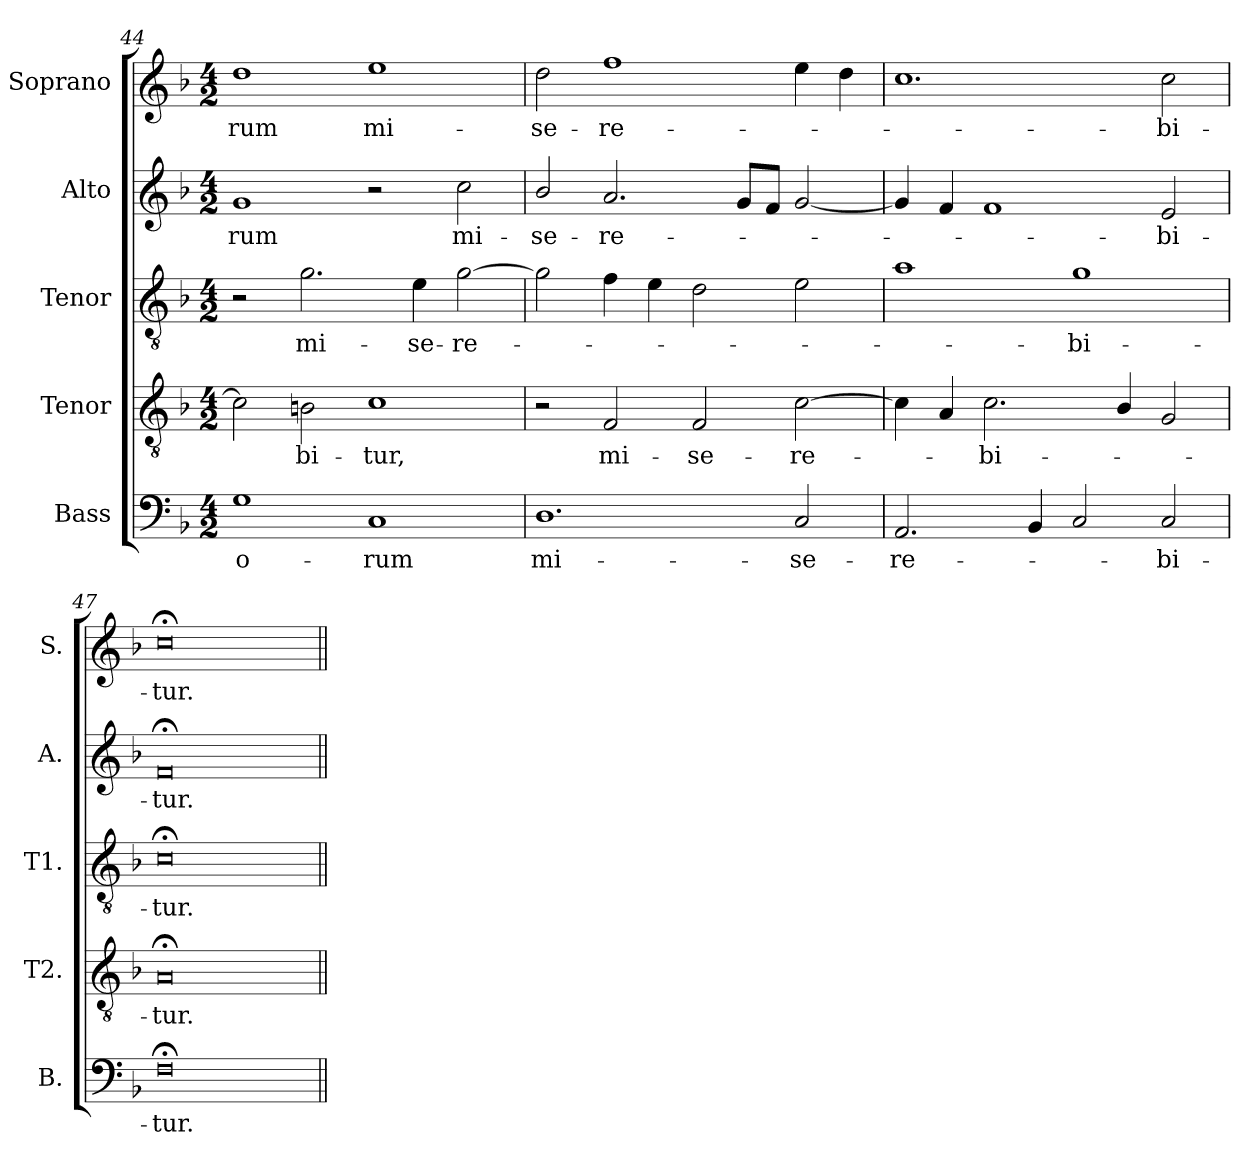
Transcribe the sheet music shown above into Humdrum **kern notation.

**kern	**text	**kern	**text	**kern	**text	**kern	**text	**kern	**text
*part5	*part5	*part4	*part4	*part3	*part3	*part2	*part2	*part1	*part1
*staff5	*staff5	*staff4	*staff4	*staff3	*staff3	*staff2	*staff2	*staff1	*staff1
*I"Bass	*	*I"Tenor	*	*I"Tenor	*	*I"Alto	*	*I"Soprano	*
*I'B.	*	*I'T2.	*	*I'T1.	*	*I'A.	*	*I'S.	*
!!LO:LB:g=z
*clefF4	*	*clefGv2	*	*clefGv2	*	*clefG2	*	*clefG2	*
*	*	*ITrd7c12	*	*ITrd7c12	*	*	*	*	*
*k[b-]	*	*k[b-]	*	*k[b-]	*	*k[b-]	*	*k[b-]	*
*F:	*	*F:	*	*F:	*	*F:	*	*F:	*
*M4/2	*	*M4/2	*	*M4/2	*	*M4/2	*	*M4/2	*
=44	=44	=44	=44	=44	=44	=44	=44	=44	=44
!	!LO:LY:b:color=#000000	!	!	!	!	!	!	!	!
!	!	!	!	!	!	!	!LO:LY:b:color=#000000	!	!
!	!	!	!	!	!	!	!	!	!LO:LY:b:color=#000000
1Gi	-o-	2Ci\]	.	2r	.	1gi	-rum	1ddi	-rum
!	!	!	!LO:LY:b:color=#000000	!	!	!	!	!	!
!	!	!	!	!	!LO:LY:b:color=#000000	!	!	!	!
.	.	2BBni\	-bi-	2.Gi\	mi-	.	.	.	.
!	!LO:LY:b:color=#000000	!	!	!	!	!	!	!	!
!	!	!	!LO:LY:b:color=#000000	!	!	!	!	!	!
!	!	!	!	!	!	!	!	!	!LO:LY:b:color=#000000
1Ci	-rum	1Ci	-tur,	.	.	2r	.	1eei	mi-
!	!	!	!	!	!LO:LY:b:color=#000000	!	!	!	!
.	.	.	.	4Ei\	-se-	.	.	.	.
!	!	!	!	!	!LO:LY:b:color=#000000	!	!	!	!
!	!	!	!	!	!	!	!LO:LY:b:color=#000000	!	!
.	.	.	.	[2Gi\	-re-	2cci\	mi-	.	.
=45	=45	=45	=45	=45	=45	=45	=45	=45	=45
!	!LO:LY:b:color=#000000	!	!	!	!	!	!	!	!
!	!	!	!	!	!	!	!LO:LY:b:color=#000000	!	!
!	!	!	!	!	!	!	!	!	!LO:LY:b:color=#000000
1.Di	mi-	2r	.	2Gi\]	.	2b-i/	-se-	2ddi\	-se-
!	!	!	!LO:LY:b:color=#000000	!	!	!	!	!	!
!	!	!	!	!	!	!	!LO:LY:b:color=#000000	!	!
!	!	!	!	!	!	!	!	!	!LO:LY:b:color=#000000
.	.	2FFi/	mi-	4Fi\	.	2.ai/	-re-	1ffi	-re-
.	.	.	.	4Ei\	.	.	.	.	.
!	!	!	!LO:LY:b:color=#000000	!	!	!	!	!	!
.	.	2FFi/	-se-	2Di\	.	.	.	.	.
.	.	.	.	.	.	8gi/L	.	.	.
.	.	.	.	.	.	8fi/J	.	.	.
!	!LO:LY:b:color=#000000	!	!	!	!	!	!	!	!
!	!	!	!LO:LY:b:color=#000000	!	!	!	!	!	!
2Ci/	-se-	[2Ci\	-re-	2Ei\	.	[2gi/	.	4eei\	.
.	.	.	.	.	.	.	.	4ddi\	.
=46	=46	=46	=46	=46	=46	=46	=46	=46	=46
!	!LO:LY:b:color=#000000	!	!	!	!	!	!	!	!
2.AAi/	-re-	4Ci\]	.	1Ai	.	4gi/]	.	1.cci	.
.	.	4AAi/	.	.	.	4fi/	.	.	.
!	!	!	!LO:LY:b:color=#000000	!	!	!	!	!	!
.	.	2.Ci\	-bi-	.	.	1fi	.	.	.
4BB-i/	.	.	.	.	.	.	.	.	.
!	!	!	!	!	!LO:LY:b:color=#000000	!	!	!	!
2Ci/	.	.	.	1Gi	-bi-	.	.	.	.
.	.	4BB-i/	.	.	.	.	.	.	.
!	!LO:LY:b:color=#000000	!	!	!	!	!	!	!	!
!	!	!	!	!	!	!	!LO:LY:b:color=#000000	!	!
!	!	!	!	!	!	!	!	!	!LO:LY:b:color=#000000
2Ci/	-bi-	2GGi/	.	.	.	2ei/	-bi-	2cci\	-bi-
=47	=47	=47	=47	=47	=47	=47	=47	=47	=47
!	!LO:LY:b:color=#000000	!	!	!	!	!	!	!	!
!	!	!	!LO:LY:b:color=#000000	!	!	!	!	!	!
!	!	!	!	!	!LO:LY:b:color=#000000	!	!	!	!
!	!	!	!	!	!	!	!LO:LY:b:color=#000000	!	!
!	!	!	!	!	!	!	!	!	!LO:LY:b:color=#000000
0F;i	-tur.	0AA;i	-tur.	0C;i	-tur.	0f;i	-tur.	0cc;i	-tur.
=||	=||	=||	=||	=||	=||	=||	=||	=||	=||
*-	*-	*-	*-	*-	*-	*-	*-	*-	*-
